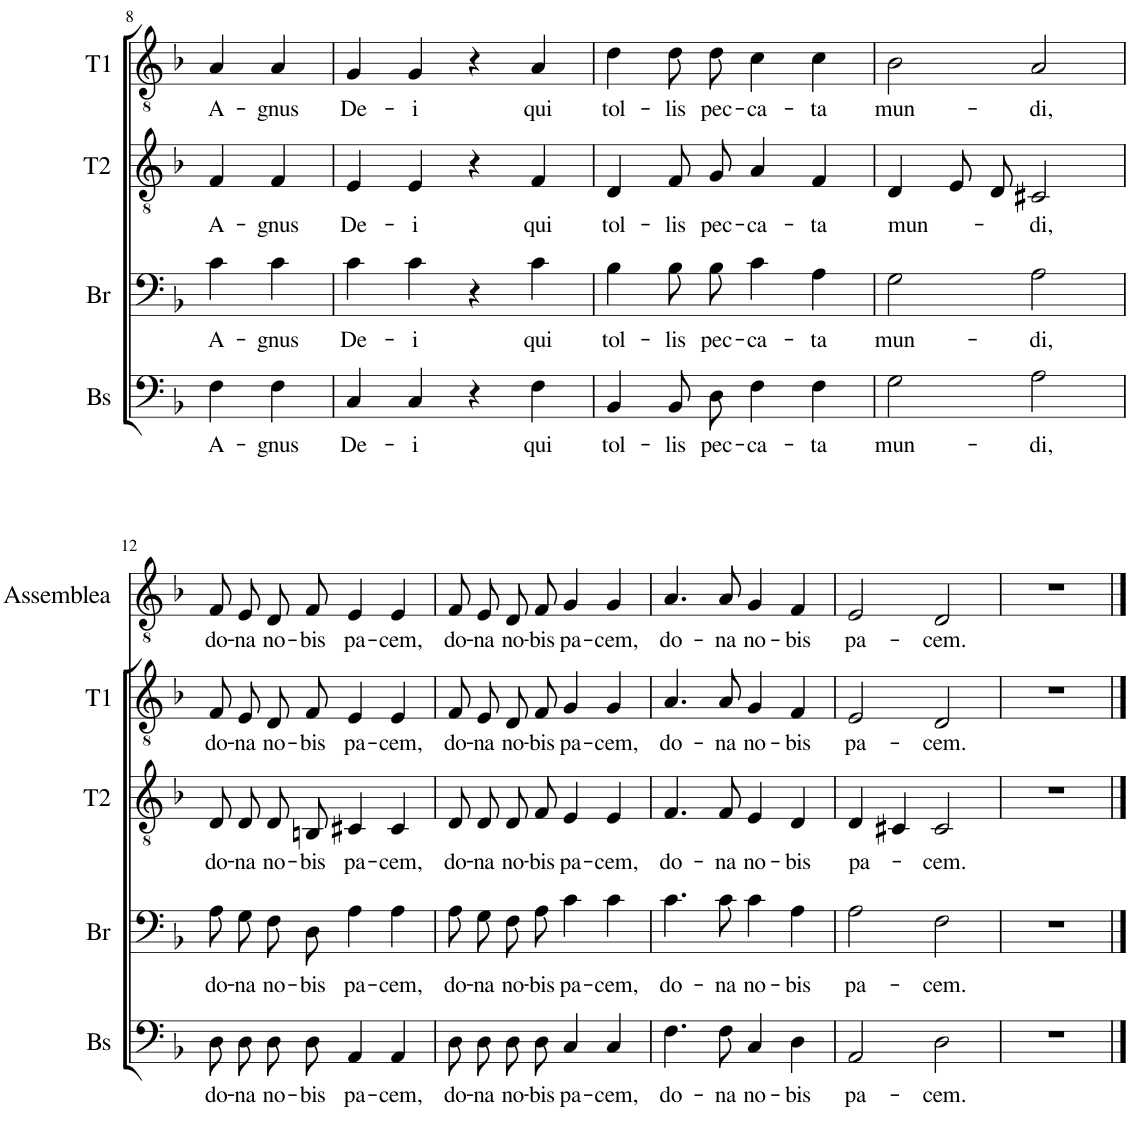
**kern	**text	**kern	**text	**kern	**text	**kern	**text	**kern	**text
*part5	*part5	*part4	*part4	*part3	*part3	*part2	*part2	*part1	*part1
*staff5	*staff5	*staff4	*staff4	*staff3	*staff3	*staff2	*staff2	*staff1	*staff1
*I"Bs	*	*I"Br	*	*I"T2	*	*I"T1	*	*I"Assemblea	*
*I'Bs	*	*I'Br	*	*I'T2	*	*I'T1	*	*I'Assemblea	*
!!LO:PB:g=z
*clefF4	*	*clefF4	*	*clefGv2	*	*clefGv2	*	*clefGv2	*
*Trd7c12	*	*	*	*	*	*	*	*	*
*k[b-]	*	*k[b-]	*	*k[b-]	*	*k[b-]	*	*k[b-]	*
*M4/4	*	*M4/4	*	*M4/4	*	*M4/4	*	*M4/4	*
*met(c)	*	*met(c)	*	*met(c)	*	*met(c)	*	*met(c)	*
=8	=8	=8	=8	=8	=8	=8	=8	=8	=8
!	!LO:LY:b	!	!LO:LY:b	!	!LO:LY:b	!	!LO:LY:b	!	!
4F\	A-	4c\	A-	4F/	A-	4A/	A-	1r	.
!	!LO:LY:b	!	!LO:LY:b	!	!LO:LY:b	!	!LO:LY:b	!	!
4F\	-gnus	4c\	-gnus	4F/	-gnus	4A/	-gnus	.	.
2ryy	.	2ryy	.	2ryy	.	2ryy	.	.	.
=9	=9	=9	=9	=9	=9	=9	=9	=9	=9
!	!LO:LY:b	!	!LO:LY:b	!	!LO:LY:b	!	!LO:LY:b	!	!
4C/	De-	4c\	De-	4E/	De-	4G/	De-	1r	.
!	!LO:LY:b	!	!LO:LY:b	!	!LO:LY:b	!	!LO:LY:b	!	!
4C/	-i	4c\	-i	4E/	-i	4G/	-i	.	.
4r	.	4r	.	4r	.	4r	.	.	.
!	!LO:LY:b	!	!LO:LY:b	!	!LO:LY:b	!	!LO:LY:b	!	!
4F\	qui	4c\	qui	4F/	qui	4A/	qui	.	.
=10	=10	=10	=10	=10	=10	=10	=10	=10	=10
!	!LO:LY:b	!	!LO:LY:b	!	!LO:LY:b	!	!LO:LY:b	!	!
4BB-/	tol-	4B-\	tol-	4D/	tol-	4d\	tol-	1r	.
!	!LO:LY:b	!	!LO:LY:b	!	!LO:LY:b	!	!LO:LY:b	!	!
8BB-/L	-lis	8B-\L	-lis	8F/L	-lis	8d\L	-lis	.	.
!	!LO:LY:b	!	!LO:LY:b	!	!LO:LY:b	!	!LO:LY:b	!	!
8D/J	pec-	8B-\J	pec-	8G/J	pec-	8d\J	pec-	.	.
!	!LO:LY:b	!	!LO:LY:b	!	!LO:LY:b	!	!LO:LY:b	!	!
4F\	-ca-	4c\	-ca-	4A/	-ca-	4c\	-ca-	.	.
!	!LO:LY:b	!	!LO:LY:b	!	!LO:LY:b	!	!LO:LY:b	!	!
4F\	-ta	4A\	-ta	4F/	-ta	4c\	-ta	.	.
=11	=11	=11	=11	=11	=11	=11	=11	=11	=11
!	!LO:LY:b	!	!LO:LY:b	!	!LO:LY:b	!	!LO:LY:b	!	!
2G\	mun-	2G\	mun-	4D/	mun-	2B-\	mun-	1r	.
.	.	.	.	8E/L	.	.	.	.	.
.	.	.	.	8D/J	.	.	.	.	.
!	!LO:LY:b	!	!LO:LY:b	!	!LO:LY:b	!	!LO:LY:b	!	!
2A\	-di,	2A\	-di,	2C#X/	-di,	2A/	-di,	.	.
!!LO:LB:g=z
=12	=12	=12	=12	=12	=12	=12	=12	=12	=12
!	!LO:LY:b	!	!LO:LY:b	!	!LO:LY:b	!	!LO:LY:b	!	!LO:LY:b
8D\L	do-	8A\L	do-	8D/L	do-	8F/L	do-	8F/L	do-
!	!LO:LY:b	!	!LO:LY:b	!	!LO:LY:b	!	!LO:LY:b	!	!LO:LY:b
8D\J	-na	8G\J	-na	8D/J	-na	8E/J	-na	8E/J	-na
!	!LO:LY:b	!	!LO:LY:b	!	!LO:LY:b	!	!LO:LY:b	!	!LO:LY:b
8D\L	no-	8F\L	no-	8D/L	no-	8D/L	no-	8D/L	no-
!	!LO:LY:b	!	!LO:LY:b	!	!LO:LY:b	!	!LO:LY:b	!	!LO:LY:b
8D\J	-bis	8D\J	-bis	8BBn/J	-bis	8F/J	-bis	8F/J	-bis
!	!LO:LY:b	!	!LO:LY:b	!	!LO:LY:b	!	!LO:LY:b	!	!LO:LY:b
4AA/	pa-	4A\	pa-	4C#X/	pa-	4E/	pa-	4E/	pa-
!	!LO:LY:b	!	!LO:LY:b	!	!LO:LY:b	!	!LO:LY:b	!	!LO:LY:b
4AA/	-cem,	4A\	-cem,	4C#/	-cem,	4E/	-cem,	4E/	-cem,
=13	=13	=13	=13	=13	=13	=13	=13	=13	=13
!	!LO:LY:b	!	!LO:LY:b	!	!LO:LY:b	!	!LO:LY:b	!	!LO:LY:b
8D\L	do-	8A\L	do-	8D/L	do-	8F/L	do-	8F/L	do-
!	!LO:LY:b	!	!LO:LY:b	!	!LO:LY:b	!	!LO:LY:b	!	!LO:LY:b
8D\J	-na	8G\J	-na	8D/J	-na	8E/J	-na	8E/J	-na
!	!LO:LY:b	!	!LO:LY:b	!	!LO:LY:b	!	!LO:LY:b	!	!LO:LY:b
8D\L	no-	8F\L	no-	8D/L	no-	8D/L	no-	8D/L	no-
!	!LO:LY:b	!	!LO:LY:b	!	!LO:LY:b	!	!LO:LY:b	!	!LO:LY:b
8D\J	-bis	8A\J	-bis	8F/J	-bis	8F/J	-bis	8F/J	-bis
!	!LO:LY:b	!	!LO:LY:b	!	!LO:LY:b	!	!LO:LY:b	!	!LO:LY:b
4C/	pa-	4c\	pa-	4E/	pa-	4G/	pa-	4G/	pa-
!	!LO:LY:b	!	!LO:LY:b	!	!LO:LY:b	!	!LO:LY:b	!	!LO:LY:b
4C/	-cem,	4c\	-cem,	4E/	-cem,	4G/	-cem,	4G/	-cem,
=14	=14	=14	=14	=14	=14	=14	=14	=14	=14
!	!LO:LY:b	!	!LO:LY:b	!	!LO:LY:b	!	!LO:LY:b	!	!LO:LY:b
4.F\	do-	4.c\	do-	4.F/	do-	4.A/	do-	4.A/	do-
!	!LO:LY:b	!	!LO:LY:b	!	!LO:LY:b	!	!LO:LY:b	!	!LO:LY:b
8F\	-na	8c\	-na	8F/	-na	8A/	-na	8A/	-na
!	!LO:LY:b	!	!LO:LY:b	!	!LO:LY:b	!	!LO:LY:b	!	!LO:LY:b
4C/	no-	4c\	no-	4E/	no-	4G/	no-	4G/	no-
!	!LO:LY:b	!	!LO:LY:b	!	!LO:LY:b	!	!LO:LY:b	!	!LO:LY:b
4D\	-bis	4A\	-bis	4D/	-bis	4F/	-bis	4F/	-bis
=15	=15	=15	=15	=15	=15	=15	=15	=15	=15
!	!LO:LY:b	!	!LO:LY:b	!	!LO:LY:b	!	!LO:LY:b	!	!LO:LY:b
2AA/	pa-	2A\	pa-	4D/	pa-	2E/	pa-	2E/	pa-
.	.	.	.	4C#X/	.	.	.	.	.
!	!LO:LY:b	!	!LO:LY:b	!	!LO:LY:b	!	!LO:LY:b	!	!LO:LY:b
2D\	-cem.	2F\	-cem.	2C#/	-cem.	2D/	-cem.	2D/	-cem.
=16	=16	=16	=16	=16	=16	=16	=16	=16	=16
1r	.	1r	.	1r	.	1r	.	1r	.
==	==	==	==	==	==	==	==	==	==
*-	*-	*-	*-	*-	*-	*-	*-	*-	*-
